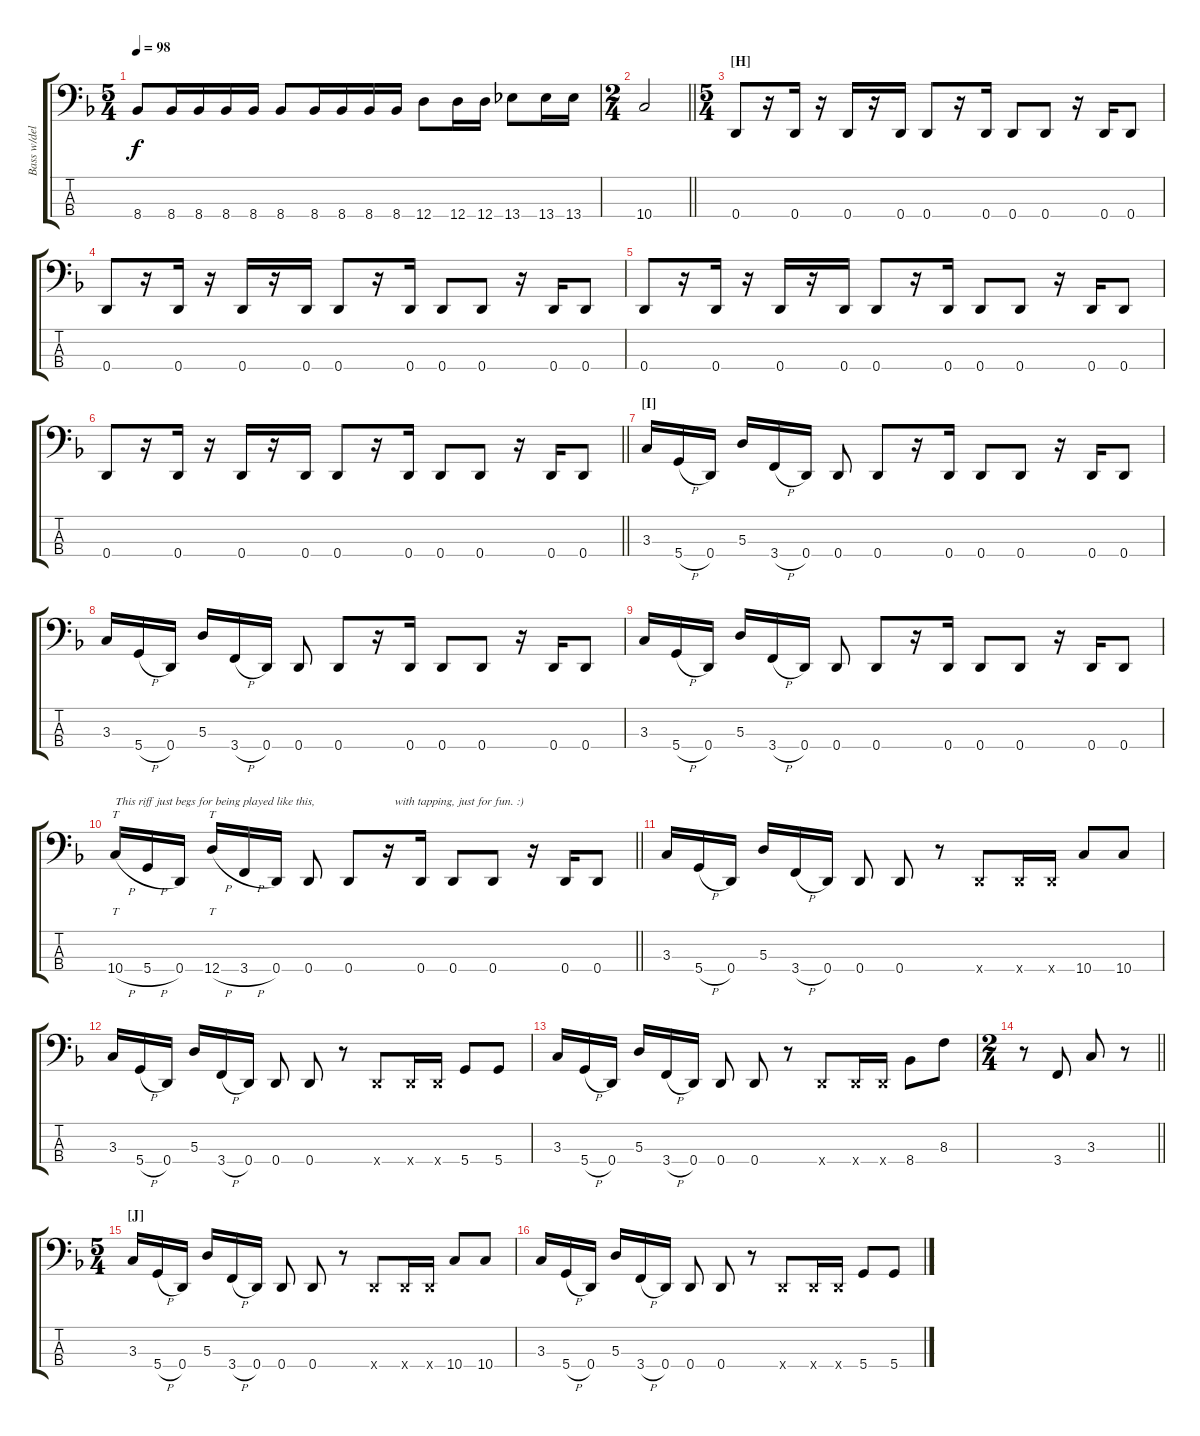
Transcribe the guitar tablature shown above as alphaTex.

\track ("Bass w/delay" "Bass w/del") {instrument electricbasspick}
\staff {score tabs}
\tuning (G2 D2 A1 D1) {hide}
\ts (5 4)
\tempo 98
\clef f4
\ks dminor
8.4.8{dy f} 8.4.16 8.4.16{beam merge} 8.4.16 8.4.16{beam split} 8.4.8{beam merge} 8.4.16 8.4.16 8.4.16 8.4.16 12.4.8 12.4.16 12.4.16 13.4.8 13.4.16 13.4.16 |
\ts (2 4)
\barLineRight lightlight
10.4.2 |
\ts (5 4)
\section ("" "[H]")
0.4.8 r.16 0.4.16 r.16 0.4.16 r.16 0.4.16 0.4.8 r.16 0.4.16 0.4.8 0.4.8 r.16 0.4.16 0.4.8 |
0.4.8 r.16 0.4.16 r.16 0.4.16 r.16 0.4.16 0.4.8 r.16 0.4.16 0.4.8 0.4.8 r.16 0.4.16 0.4.8 |
0.4.8 r.16 0.4.16 r.16 0.4.16 r.16 0.4.16 0.4.8 r.16 0.4.16 0.4.8 0.4.8 r.16 0.4.16 0.4.8 |
\barLineRight lightlight
0.4.8 r.16 0.4.16 r.16 0.4.16 r.16 0.4.16 0.4.8 r.16 0.4.16 0.4.8 0.4.8 r.16 0.4.16 0.4.8 |
\section ("" "[I]")
3.3.16 5.4{h}.16 0.4.16{beam split} 5.3.16{beam merge} 3.4{h}.16 0.4.16{beam split} 0.4.8 0.4.8 r.16 0.4.16 0.4.8 0.4.8 r.16 0.4.16 0.4.8 |
3.3.16 5.4{h}.16 0.4.16{beam split} 5.3.16{beam merge} 3.4{h}.16 0.4.16{beam split} 0.4.8 0.4.8 r.16 0.4.16 0.4.8 0.4.8 r.16 0.4.16 0.4.8 |
3.3.16 5.4{h}.16 0.4.16{beam split} 5.3.16{beam merge} 3.4{h}.16 0.4.16{beam split} 0.4.8 0.4.8 r.16 0.4.16 0.4.8 0.4.8 r.16 0.4.16 0.4.8 |
\barLineRight lightlight
10.4{h}.16{tt txt "This riff just begs for being played like this,"} 5.4{h}.16 0.4.16{beam split} 12.4{h}.16{tt beam merge} 3.4{h}.16 0.4.16{beam split} 0.4.8 0.4.8 r.16{txt "  with tapping, just for fun. :)"} 0.4.16 0.4.8 0.4.8 r.16 0.4.16 0.4.8 |
3.3.16 5.4{h}.16 0.4.16{beam split} 5.3.16{beam merge} 3.4{h}.16 0.4.16{beam split} 0.4.8 0.4.8 r.8 0.4{x}.8 0.4{x}.16 0.4{x}.16 10.4.8 10.4.8 |
3.3.16 5.4{h}.16 0.4.16{beam split} 5.3.16{beam merge} 3.4{h}.16 0.4.16{beam split} 0.4.8 0.4.8 r.8 0.4{x}.8 0.4{x}.16 0.4{x}.16 5.4.8 5.4.8 |
3.3.16 5.4{h}.16 0.4.16{beam split} 5.3.16{beam merge} 3.4{h}.16 0.4.16{beam split} 0.4.8 0.4.8 r.8 0.4{x}.8 0.4{x}.16 0.4{x}.16 8.4.8 8.3.8 |
\ts (2 4)
\barLineRight lightlight
r.8 3.4.8 3.3.8 r.8 |
\ts (5 4)
\section ("" "[J]")
3.3.16 5.4{h}.16 0.4.16{beam split} 5.3.16{beam merge} 3.4{h}.16 0.4.16{beam split} 0.4.8 0.4.8 r.8 0.4{x}.8 0.4{x}.16 0.4{x}.16 10.4.8 10.4.8 |
3.3.16 5.4{h}.16 0.4.16{beam split} 5.3.16{beam merge} 3.4{h}.16 0.4.16{beam split} 0.4.8 0.4.8 r.8 0.4{x}.8 0.4{x}.16 0.4{x}.16 5.4.8 5.4.8
